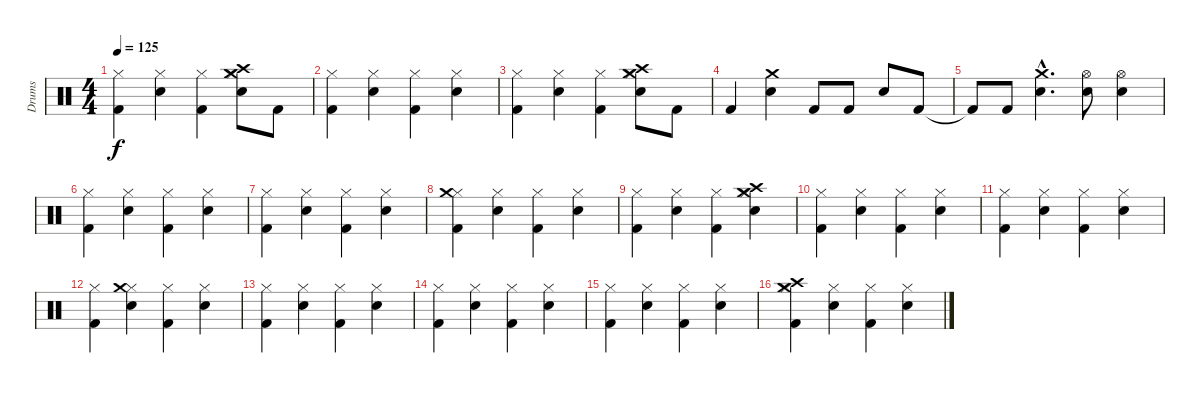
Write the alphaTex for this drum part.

\track ("Drums" "Drums") {instrument percussion}
\staff {score}
\articulation defaults
\ts (4 4)
\tempo 125
\clef neutral
\ks c
("Hi-Hat (closed)" "Kick (hit) 2").4{dy f} ("Hi-Hat (closed)" "Electric Snare (hit)").4 ("Hi-Hat (closed)" "Kick (hit) 2").4 ("Hi-Hat (closed)" "Electric Snare (hit)" "Crash medium (hit)" "Crash high (hit)").8 "Kick (hit) 2".8 |
("Hi-Hat (closed)" "Kick (hit) 2").4 ("Hi-Hat (closed)" "Electric Snare (hit)").4 ("Hi-Hat (closed)" "Kick (hit) 2").4 ("Hi-Hat (closed)" "Electric Snare (hit)").4 |
("Hi-Hat (closed)" "Kick (hit) 2").4 ("Hi-Hat (closed)" "Electric Snare (hit)").4 ("Hi-Hat (closed)" "Kick (hit) 2").4 ("Hi-Hat (closed)" "Electric Snare (hit)" "Crash medium (hit)" "Crash high (hit)").8 "Kick (hit) 2".8 |
"Kick (hit) 2".4 ("Electric Snare (hit)" "Crash medium (hit)").4 "Kick (hit) 2".8 "Kick (hit) 2".8 "Electric Snare (hit)".8 "Kick (hit) 2".8 |
"Kick (hit) 2"{t}.8 "Kick (hit) 2".8 ("Electric Snare (hit)"{hac} "Crash medium (hit)"{hac}).4{d} ("Hi-Hat (open)" "Electric Snare (hit)").8 ("Hi-Hat (open)" "Electric Snare (hit)").4 |
("Hi-Hat (closed)" "Kick (hit) 2").4 ("Hi-Hat (closed)" "Electric Snare (hit)").4 ("Hi-Hat (closed)" "Kick (hit) 2").4 ("Hi-Hat (closed)" "Electric Snare (hit)").4 |
("Hi-Hat (closed)" "Kick (hit) 2").4 ("Hi-Hat (closed)" "Electric Snare (hit)").4 ("Hi-Hat (closed)" "Kick (hit) 2").4 ("Hi-Hat (closed)" "Electric Snare (hit)").4 |
("Hi-Hat (closed)" "Kick (hit) 2" "Crash medium (hit)").4 ("Hi-Hat (closed)" "Electric Snare (hit)").4 ("Hi-Hat (closed)" "Kick (hit) 2").4 ("Hi-Hat (closed)" "Electric Snare (hit)").4 |
("Hi-Hat (closed)" "Kick (hit) 2").4 ("Hi-Hat (closed)" "Electric Snare (hit)").4 ("Hi-Hat (closed)" "Kick (hit) 2").4 ("Hi-Hat (closed)" "Electric Snare (hit)" "Crash medium (hit)" "Crash high (hit)").4 |
("Hi-Hat (closed)" "Kick (hit) 2").4 ("Hi-Hat (closed)" "Electric Snare (hit)").4 ("Hi-Hat (closed)" "Kick (hit) 2").4 ("Hi-Hat (closed)" "Electric Snare (hit)").4 |
("Hi-Hat (closed)" "Kick (hit) 2").4 ("Hi-Hat (closed)" "Electric Snare (hit)").4 ("Hi-Hat (closed)" "Kick (hit) 2").4 ("Hi-Hat (closed)" "Electric Snare (hit)").4 |
("Hi-Hat (closed)" "Kick (hit) 2").4 ("Hi-Hat (closed)" "Electric Snare (hit)" "Crash medium (hit)").4 ("Hi-Hat (closed)" "Kick (hit) 2").4 ("Hi-Hat (closed)" "Electric Snare (hit)").4 |
("Hi-Hat (closed)" "Kick (hit) 2").4 ("Hi-Hat (closed)" "Electric Snare (hit)").4 ("Hi-Hat (closed)" "Kick (hit) 2").4 ("Hi-Hat (closed)" "Electric Snare (hit)").4 |
("Hi-Hat (closed)" "Kick (hit) 2").4 ("Hi-Hat (closed)" "Electric Snare (hit)").4 ("Hi-Hat (closed)" "Kick (hit) 2").4 ("Hi-Hat (closed)" "Electric Snare (hit)").4 |
("Hi-Hat (closed)" "Kick (hit) 2").4 ("Hi-Hat (closed)" "Electric Snare (hit)").4 ("Hi-Hat (closed)" "Kick (hit) 2").4 ("Hi-Hat (closed)" "Electric Snare (hit)").4 |
("Hi-Hat (closed)" "Kick (hit) 2" "Crash medium (hit)" "Crash high (hit)").4 ("Hi-Hat (closed)" "Electric Snare (hit)").4 ("Hi-Hat (closed)" "Kick (hit) 2").4 ("Hi-Hat (closed)" "Electric Snare (hit)").4
